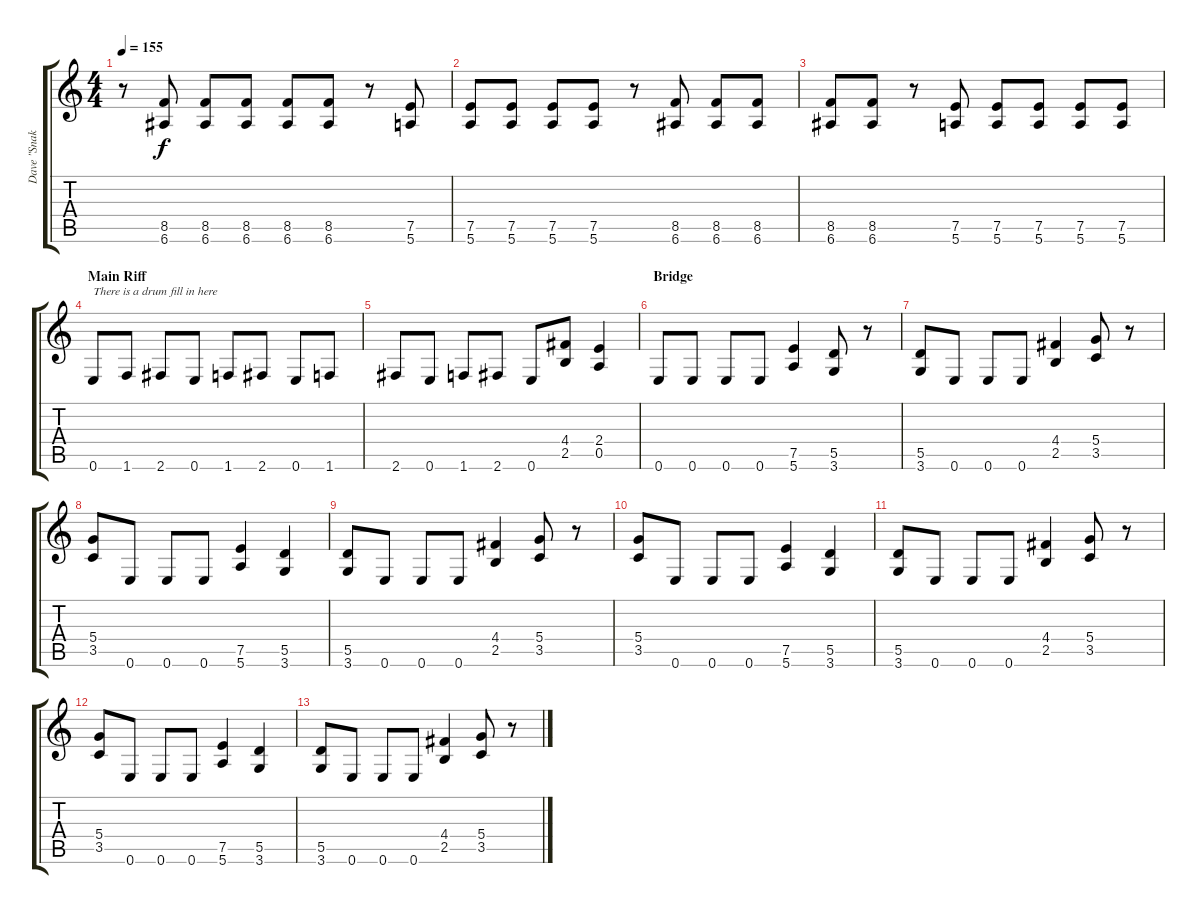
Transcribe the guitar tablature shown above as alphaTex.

\track ("Dave \"Snake\" Sabo" "Dave \"Snak") {instrument distortionguitar}
\staff {score tabs}
\tuning (E4 B3 G3 D3 A2 E2) {hide}
\ts (4 4)
\tempo 155
\clef g2
\ks c
r.8{dy f} (8.5 6.6).8 (8.5 6.6).8 (8.5 6.6).8 (8.5 6.6).8 (8.5 6.6).8 r.8 (7.5 5.6).8 |
(7.5 5.6).8 (7.5 5.6).8 (7.5 5.6).8 (7.5 5.6).8 r.8 (8.5 6.6).8 (8.5 6.6).8 (8.5 6.6).8 |
(8.5 6.6).8 (8.5 6.6).8 r.8 (7.5 5.6).8 (7.5 5.6).8 (7.5 5.6).8 (7.5 5.6).8 (7.5 5.6).8 |
\section ("" "Main Riff")
0.6.8{txt "There is a drum fill in here"} 1.6.8 2.6.8 0.6.8 1.6.8 2.6.8 0.6.8 1.6.8 |
2.6.8 0.6.8 1.6.8 2.6.8 0.6.8 (4.4 2.5).8 (2.4 0.5).4 |
\section ("" "Bridge")
0.6.8 0.6.8 0.6.8 0.6.8 (7.5 5.6).4 (5.5 3.6).8 r.8 |
(5.5 3.6).8 0.6.8 0.6.8 0.6.8 (4.4 2.5).4 (5.4 3.5).8 r.8 |
(5.4 3.5).8 0.6.8 0.6.8 0.6.8 (7.5 5.6).4 (5.5 3.6).4 |
(5.5 3.6).8 0.6.8 0.6.8 0.6.8 (4.4 2.5).4 (5.4 3.5).8 r.8 |
(5.4 3.5).8 0.6.8 0.6.8 0.6.8 (7.5 5.6).4 (5.5 3.6).4 |
(5.5 3.6).8 0.6.8 0.6.8 0.6.8 (4.4 2.5).4 (5.4 3.5).8 r.8 |
(5.4 3.5).8 0.6.8 0.6.8 0.6.8 (7.5 5.6).4 (5.5 3.6).4 |
(5.5 3.6).8 0.6.8 0.6.8 0.6.8 (4.4 2.5).4 (5.4 3.5).8 r.8
